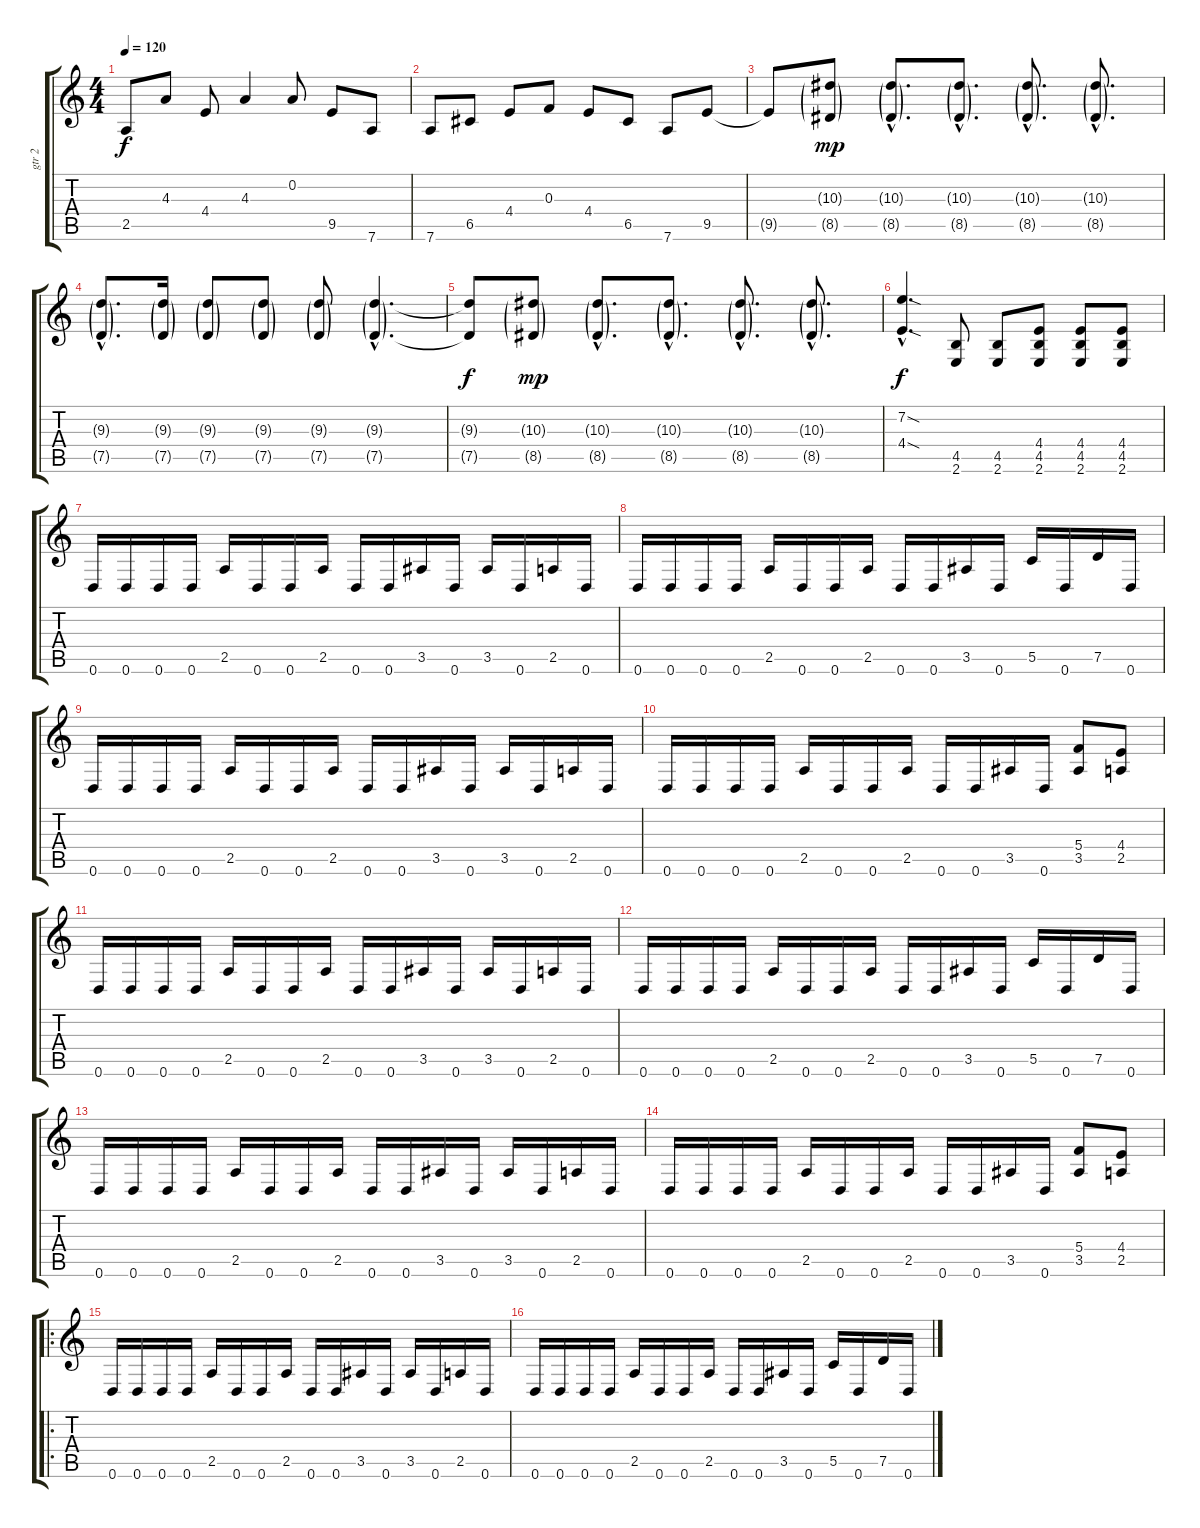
\track ("gtr 2" "gtr 2") {instrument overdrivenguitar}
\staff {score tabs}
\tuning (D4 A3 F3 C3 G2 D2) {hide}
\ts (4 4)
\tempo 120
\clef g2
\ks c
2.5.8{dy f} 4.3.8 4.4.8 4.3.4 0.2.8 9.5.8 7.6.8 |
7.6.8 6.5.8 4.4.8 0.3.8 4.4.8 6.5.8 7.6.8 9.5.8 |
9.5{t}.8 (10.3{g} 8.5{g}).8{dy mp} (10.3{g hac} 8.5{g hac}).8{d} (10.3{g hac} 8.5{g hac}).8{d} (10.3{g hac} 8.5{g hac}).8{d} (10.3{g hac} 8.5{g hac}).8{d} |
(9.3{g hac} 7.5{g hac}).8{d} (9.3{g} 7.5{g}).16 (9.3{g} 7.5{g}).8 (9.3{g} 7.5{g}).8 (9.3{g} 7.5{g}).8 (9.3{g hac} 7.5{g hac}).4{d} |
(9.3{t} 7.5{t}).8{dy f} (10.3{g} 8.5{g}).8{dy mp} (10.3{g hac} 8.5{g hac}).8{d} (10.3{g hac} 8.5{g hac}).8{d} (10.3{g hac} 8.5{g hac}).8{d} (10.3{g hac} 8.5{g hac}).8{d} |
(7.2{sod hac} 4.4{sod hac}).4{d dy f} (4.5 2.6).8 (4.5 2.6).8 (4.4 4.5 2.6).8 (4.4 4.5 2.6).8 (4.4 4.5 2.6).8 |
0.6.16 0.6.16 0.6.16 0.6.16 2.5.16 0.6.16 0.6.16 2.5.16 0.6.16 0.6.16 3.5.16 0.6.16 3.5.16 0.6.16 2.5.16 0.6.16 |
0.6.16 0.6.16 0.6.16 0.6.16 2.5.16 0.6.16 0.6.16 2.5.16 0.6.16 0.6.16 3.5.16 0.6.16 5.5.16 0.6.16 7.5.16 0.6.16 |
0.6.16 0.6.16 0.6.16 0.6.16 2.5.16 0.6.16 0.6.16 2.5.16 0.6.16 0.6.16 3.5.16 0.6.16 3.5.16 0.6.16 2.5.16 0.6.16 |
0.6.16 0.6.16 0.6.16 0.6.16 2.5.16 0.6.16 0.6.16 2.5.16 0.6.16 0.6.16 3.5.16 0.6.16 (5.4 3.5).8 (4.4 2.5).8 |
0.6.16 0.6.16 0.6.16 0.6.16 2.5.16 0.6.16 0.6.16 2.5.16 0.6.16 0.6.16 3.5.16 0.6.16 3.5.16 0.6.16 2.5.16 0.6.16 |
0.6.16 0.6.16 0.6.16 0.6.16 2.5.16 0.6.16 0.6.16 2.5.16 0.6.16 0.6.16 3.5.16 0.6.16 5.5.16 0.6.16 7.5.16 0.6.16 |
0.6.16 0.6.16 0.6.16 0.6.16 2.5.16 0.6.16 0.6.16 2.5.16 0.6.16 0.6.16 3.5.16 0.6.16 3.5.16 0.6.16 2.5.16 0.6.16 |
0.6.16 0.6.16 0.6.16 0.6.16 2.5.16 0.6.16 0.6.16 2.5.16 0.6.16 0.6.16 3.5.16 0.6.16 (5.4 3.5).8 (4.4 2.5).8 |
\ro
0.6.16 0.6.16 0.6.16 0.6.16 2.5.16 0.6.16 0.6.16 2.5.16 0.6.16 0.6.16 3.5.16 0.6.16 3.5.16 0.6.16 2.5.16 0.6.16 |
0.6.16 0.6.16 0.6.16 0.6.16 2.5.16 0.6.16 0.6.16 2.5.16 0.6.16 0.6.16 3.5.16 0.6.16 5.5.16 0.6.16 7.5.16 0.6.16
